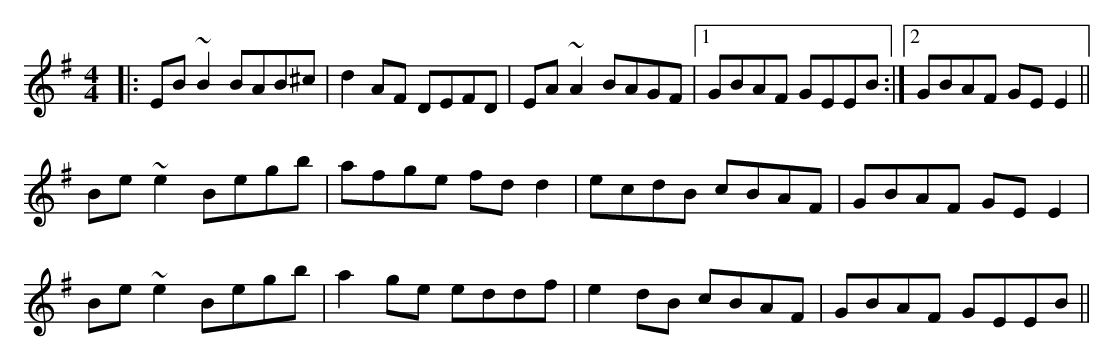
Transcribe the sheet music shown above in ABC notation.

X:1
M:4/4
K:Emin
|:EB~B2 BAB^c|d2AF DEFD|EA~A2 BAGF|1 GBAF GEEB:|2 GBAF GEE2||
Be~e2 Begb|afge fdd2|ecdB cBAF|GBAF GEE2|
Be~e2 Begb|a2ge eddf|e2dB cBAF|GBAF GEEB||
